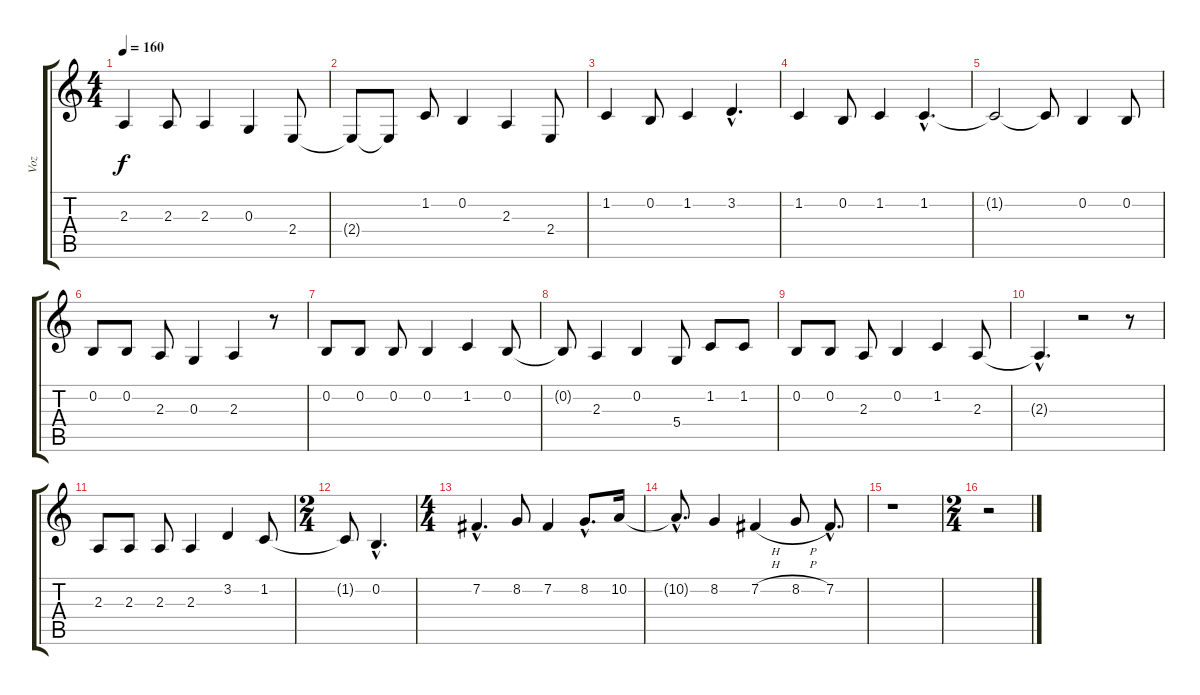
\track ("Voz" "Voz") {instrument lead6voice}
\staff {score tabs}
\tuning (E4 B3 G3 D3 A2 E2) {hide}
\ts (4 4)
\tempo 160
\clef g2
\ks c
2.3.4{dy f} 2.3.8 2.3.4 0.3.4 2.4.8 |
2.4{t}.8 2.4{t}.8 1.2.8 0.2.4 2.3.4 2.4.8 |
1.2.4 0.2.8 1.2.4 3.2{hac}.4{d} |
1.2.4 0.2.8 1.2.4 1.2{hac}.4{d} |
1.2{t}.2 1.2{t}.8 0.2.4 0.2.8 |
0.2.8 0.2.8 2.3.8 0.3.4 2.3.4 r.8 |
0.2.8 0.2.8 0.2.8 0.2.4 1.2.4 0.2.8 |
0.2{t}.8 2.3.4 0.2.4 5.4.8 1.2.8 1.2.8 |
0.2.8 0.2.8 2.3.8 0.2.4 1.2.4 2.3.8 |
2.3{hac t}.4{d} r.2 r.8 |
2.3.8 2.3.8 2.3.8 2.3.4 3.2.4 1.2.8 |
\ts (2 4)
1.2{t}.8 0.2{hac}.4{d} |
\ts (4 4)
7.2{hac}.4{d} 8.2.8 7.2.4 8.2{hac}.8{d} 10.2.16 |
10.2{hac t}.8{d} 8.2.4 7.2{h}.4 8.2{h}.8 7.2{hac}.8{d} |
r.1 |
\ts (2 4)
r.2
